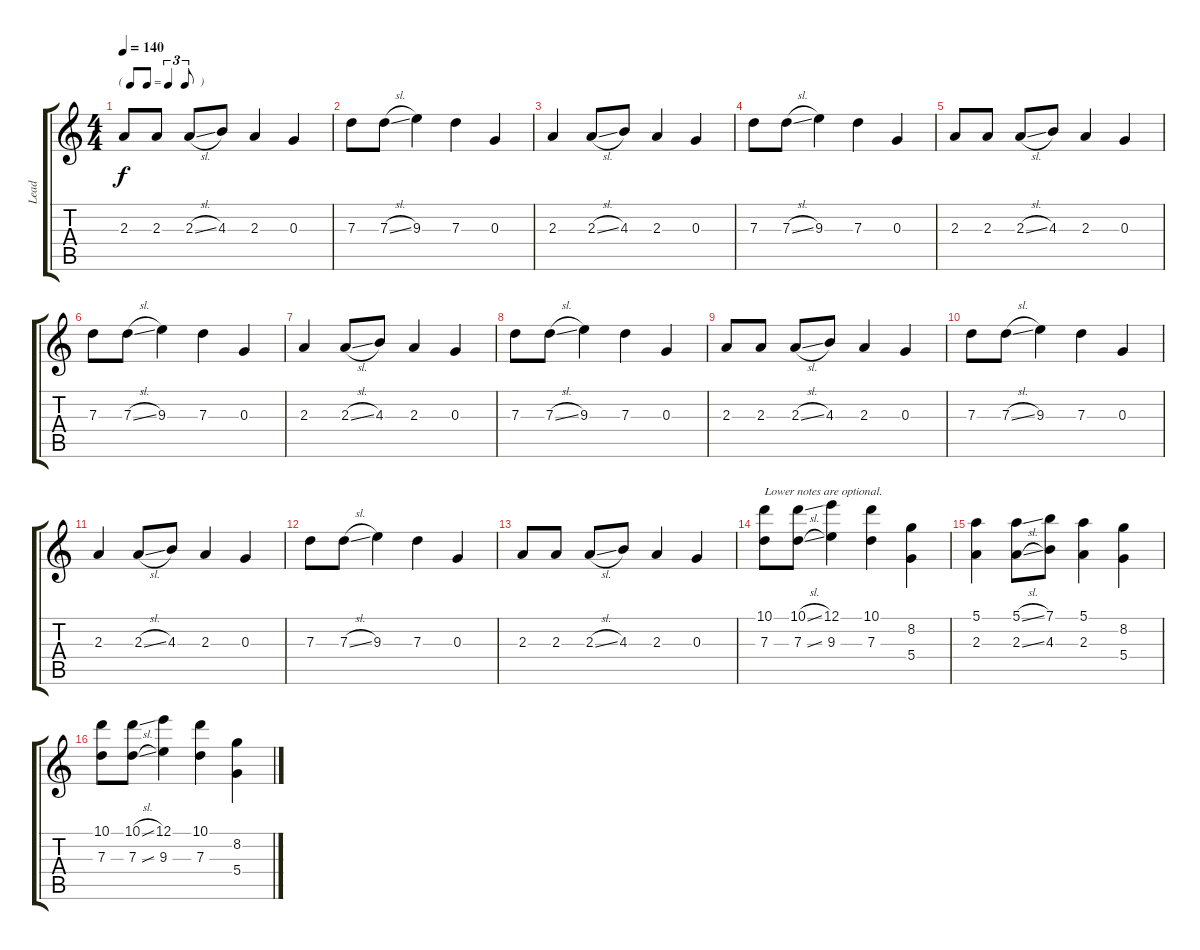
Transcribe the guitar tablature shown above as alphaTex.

\track ("Lead" "Lead") {instrument electricguitarjazz}
\staff {score tabs}
\tuning (E4 B3 G3 D3 A2 E2) {hide}
\ts (4 4)
\tf triplet8th
\tempo 140
\clef g2
\ks c
2.3.8{dy f} 2.3.8 2.3{sl}.8 4.3.8 2.3.4 0.3.4 |
7.3.8 7.3{sl}.8 9.3.4 7.3.4 0.3.4 |
2.3.4 2.3{sl}.8 4.3.8 2.3.4 0.3.4 |
7.3.8 7.3{sl}.8 9.3.4 7.3.4 0.3.4 |
2.3.8 2.3.8 2.3{sl}.8 4.3.8 2.3.4 0.3.4 |
7.3.8 7.3{sl}.8 9.3.4 7.3.4 0.3.4 |
2.3.4 2.3{sl}.8 4.3.8 2.3.4 0.3.4 |
7.3.8 7.3{sl}.8 9.3.4 7.3.4 0.3.4 |
2.3.8 2.3.8 2.3{sl}.8 4.3.8 2.3.4 0.3.4 |
7.3.8 7.3{sl}.8 9.3.4 7.3.4 0.3.4 |
2.3.4 2.3{sl}.8 4.3.8 2.3.4 0.3.4 |
7.3.8 7.3{sl}.8 9.3.4 7.3.4 0.3.4 |
2.3.8 2.3.8 2.3{sl}.8 4.3.8 2.3.4 0.3.4 |
(10.1 7.3).8{txt "Lower notes are optional."} (10.1{sl} 7.3{sl}).8 (12.1 9.3).4 (10.1 7.3).4 (8.2 5.4).4 |
(5.1 2.3).4 (5.1{sl} 2.3{sl}).8 (7.1 4.3).8 (5.1 2.3).4 (8.2 5.4).4 |
(10.1 7.3).8 (10.1{sl} 7.3{sl}).8 (12.1 9.3).4 (10.1 7.3).4 (8.2 5.4).4
